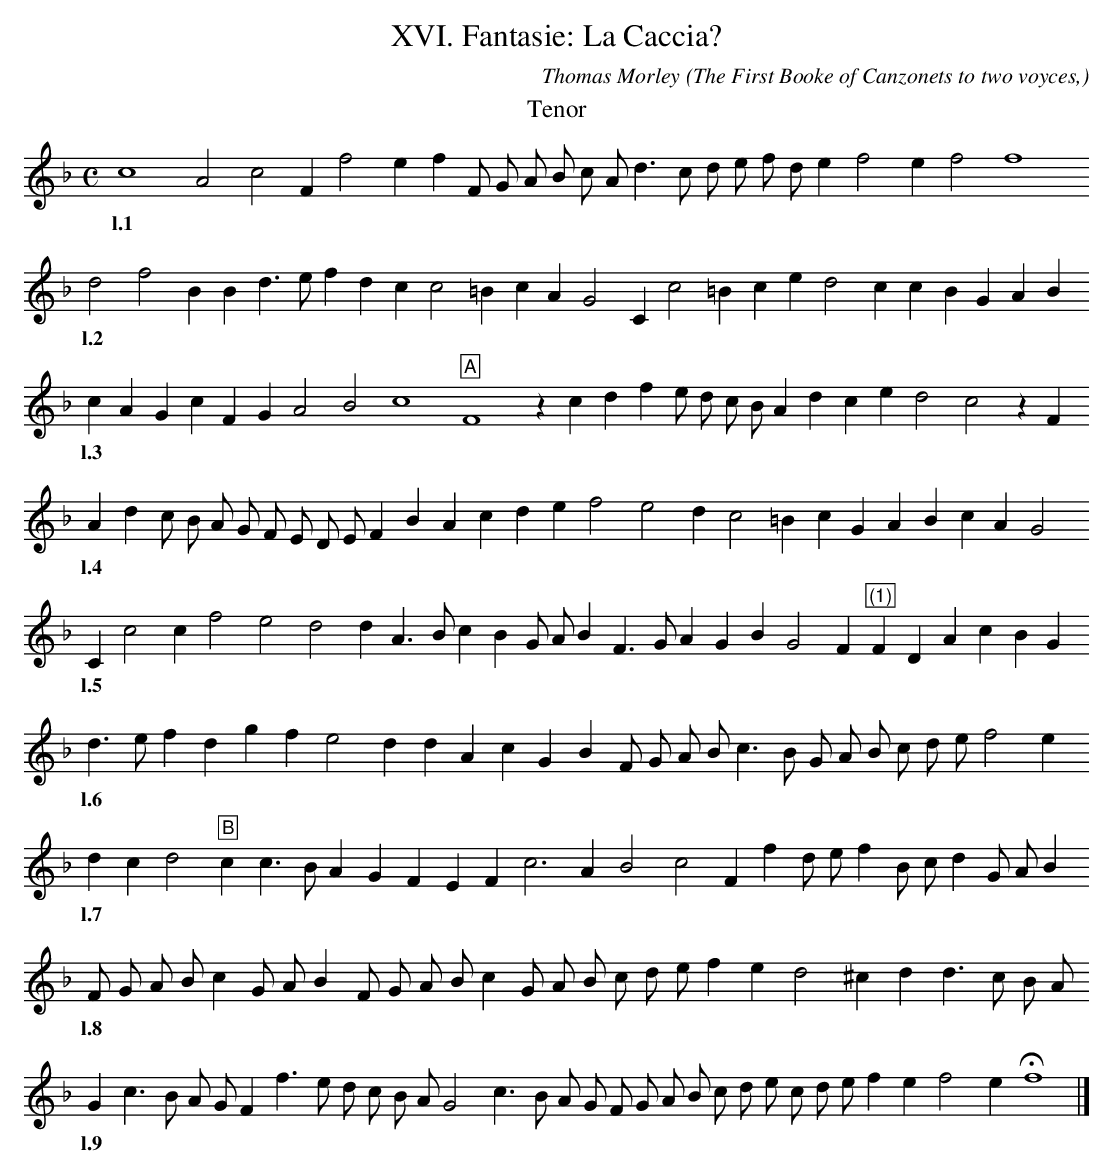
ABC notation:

X:1
T:XVI. Fantasie: La Caccia?
O: The First Booke of Canzonets to two voyces,
C: Thomas Morley
M:C
K:F -8va
T: Tenor
L:1/8
c8 A4 c4 F2 f4 e2 f2 F G A B c A d3 c d e f d e2 f4 e2 f4 f8
w:l.1
d4 f4 B2 B2 d3 e f2 d2 c2 c4 =B2 c2 A2 G4 C2 c4 =B2 c2 e2 d4 c2 c2 B2 G2 A2 B2
w:l.2
c2 A2 G2 c2 F2 G2 A4 B4 c8 "A"F8 z2 c2 d2 f2 e d c B A2 d2 c2 e2 d4 c4 z2 F2
w:l.3
A2 d2 c B A G F E D E F2 B2 A2 c2 d2 e2 f4 e4 d2 c4 =B2 c2 G2 A2 B2 c2 A2 G4
w:l.4
C2 c4 c2 f4 e4 d4 d2 A3 B c2 B2 G A B2 F3 G A2 G2 B2 G4 F2 "(1)"F2 D2 A2 c2 B2 G2
w:l.5
d3 e f2 d2 g2 f2 e4 d2 d2 A2 c2 G2 B2 F G A B c3 B G A B c d e f4 e2
w:l.6
d2 c2 d4 "B"c2 c3 B A2 G2 F2 E2 F2 c6 A2 B4 c4 F2 f2 d e f2 B c d2 G A B2
w:l.7
F G A B c2 G A B2 F G A B c2 G A B c d e f2 e2 d4 ^c2 d2 d3 c B A
w:l.8
G2 c3 B A G F2 f3 e d c B A G4 c3 B A G F G A B c d e c d e f2 e2 f4 e2 Hf8 |]
w:l.9
